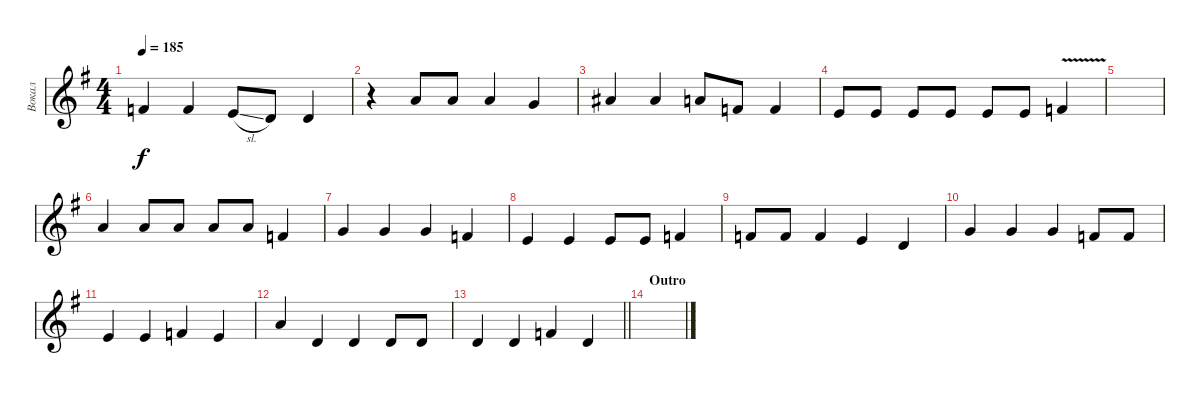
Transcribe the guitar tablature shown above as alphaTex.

\track ("Вокал" "Вокал") {instrument trumpet}
\staff {score}
\tuning (E4 B3 G3 D3 A2 E2) {hide}
\ts (4 4)
\tempo 185
\clef g2
\ks eminor
1.1.4{dy f} 1.1.4 5.2{sl}.8 3.2.8 3.2.4 |
r.4 5.1.8 5.1.8 5.1.4 3.1.4 |
6.1.4 6.1.4 5.1.8 1.1.8 1.1.4 |
0.1.8 0.1.8 0.1.8 0.1.8 0.1.8 0.1.8 1.1{v}.4 |
|
5.1.4 5.1.8 5.1.8 5.1.8 5.1.8 1.1.4 |
3.1.4 3.1.4 3.1.4 1.1.4 |
0.1.4 0.1.4 0.1.8 0.1.8 1.1.4 |
1.1.8 1.1.8 1.1.4 0.1.4 3.2.4 |
3.1.4 3.1.4 3.1.4 1.1.8 1.1.8 |
0.1.4 0.1.4 1.1.4 0.1.4 |
5.1.4 3.2.4 3.2.4 3.2.8 3.2.8 |
\barLineRight lightlight
3.2.4 3.2.4 6.2.4 3.2.4 |
\section ("" "Outro")
